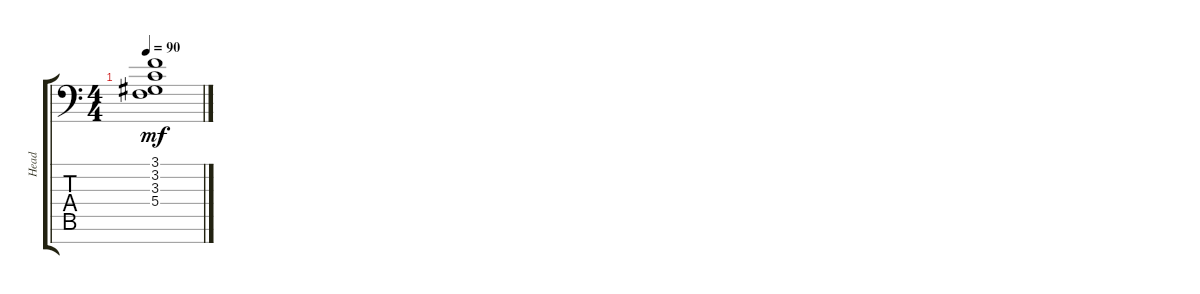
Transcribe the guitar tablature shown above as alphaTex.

\track ("Head" "Head") {instrument synthstrings1}
\staff {score tabs}
\tuning (D4 A3 F3 C3 G2 D2 A1) {hide}
\ts (4 4)
\tempo 90
\clef f4
\ks c
(3.1 3.2 3.3 5.4).1{dy mf}
